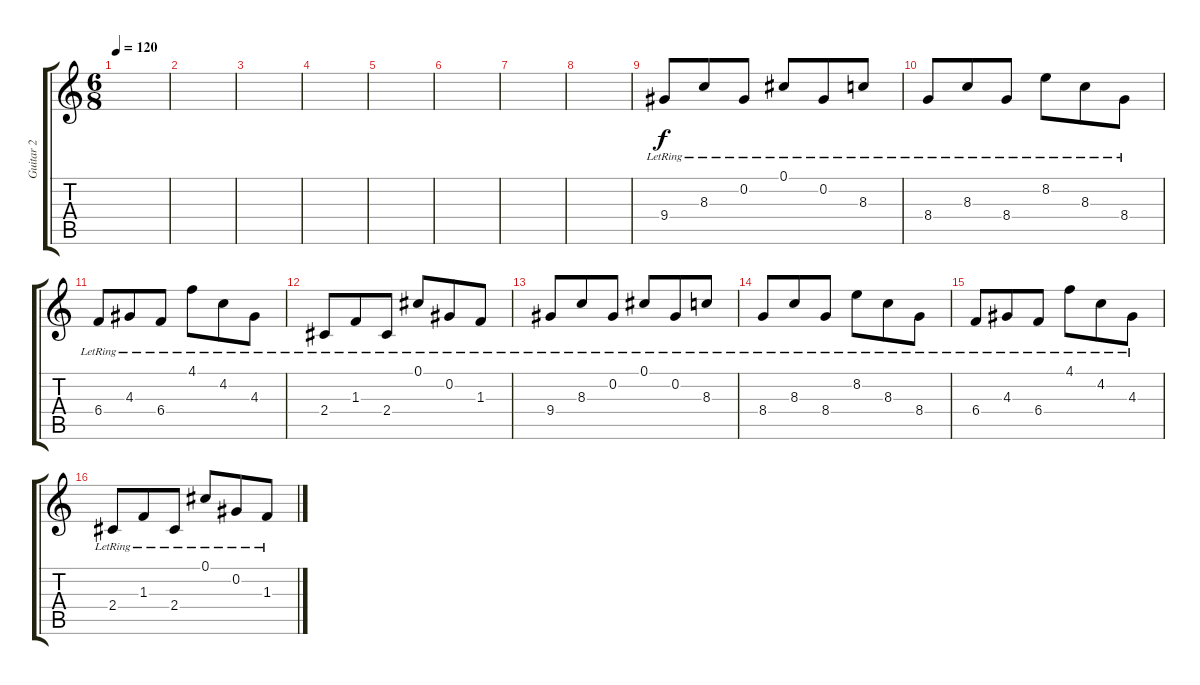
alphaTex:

\track ("Guitar 2" "Guitar 2") {instrument overdrivenguitar}
\staff {score tabs}
\tuning (Db4 Ab3 E3 B2 Gb2 Db2) {hide}
\ts (6 8)
\tempo 120
\clef g2
\ks c
|
|
|
|
|
|
|
|
9.4{lr}.8 8.3{lr}.8 0.2{lr}.8 0.1{lr}.8 0.2{lr}.8 8.3{lr}.8 |
8.4{lr}.8 8.3{lr}.8 8.4{lr}.8 8.2{lr}.8 8.3{lr}.8 8.4{lr}.8 |
6.4{lr}.8 4.3{lr}.8 6.4{lr}.8 4.1{lr}.8 4.2{lr}.8 4.3{lr}.8 |
2.4{lr}.8 1.3{lr}.8 2.4{lr}.8 0.1{lr}.8 0.2{lr}.8 1.3{lr}.8 |
9.4{lr}.8 8.3{lr}.8 0.2{lr}.8 0.1{lr}.8 0.2{lr}.8 8.3{lr}.8 |
8.4{lr}.8 8.3{lr}.8 8.4{lr}.8 8.2{lr}.8 8.3{lr}.8 8.4{lr}.8 |
6.4{lr}.8 4.3{lr}.8 6.4{lr}.8 4.1{lr}.8 4.2{lr}.8 4.3{lr}.8 |
2.4{lr}.8 1.3{lr}.8 2.4{lr}.8 0.1{lr}.8 0.2{lr}.8 1.3{lr}.8
